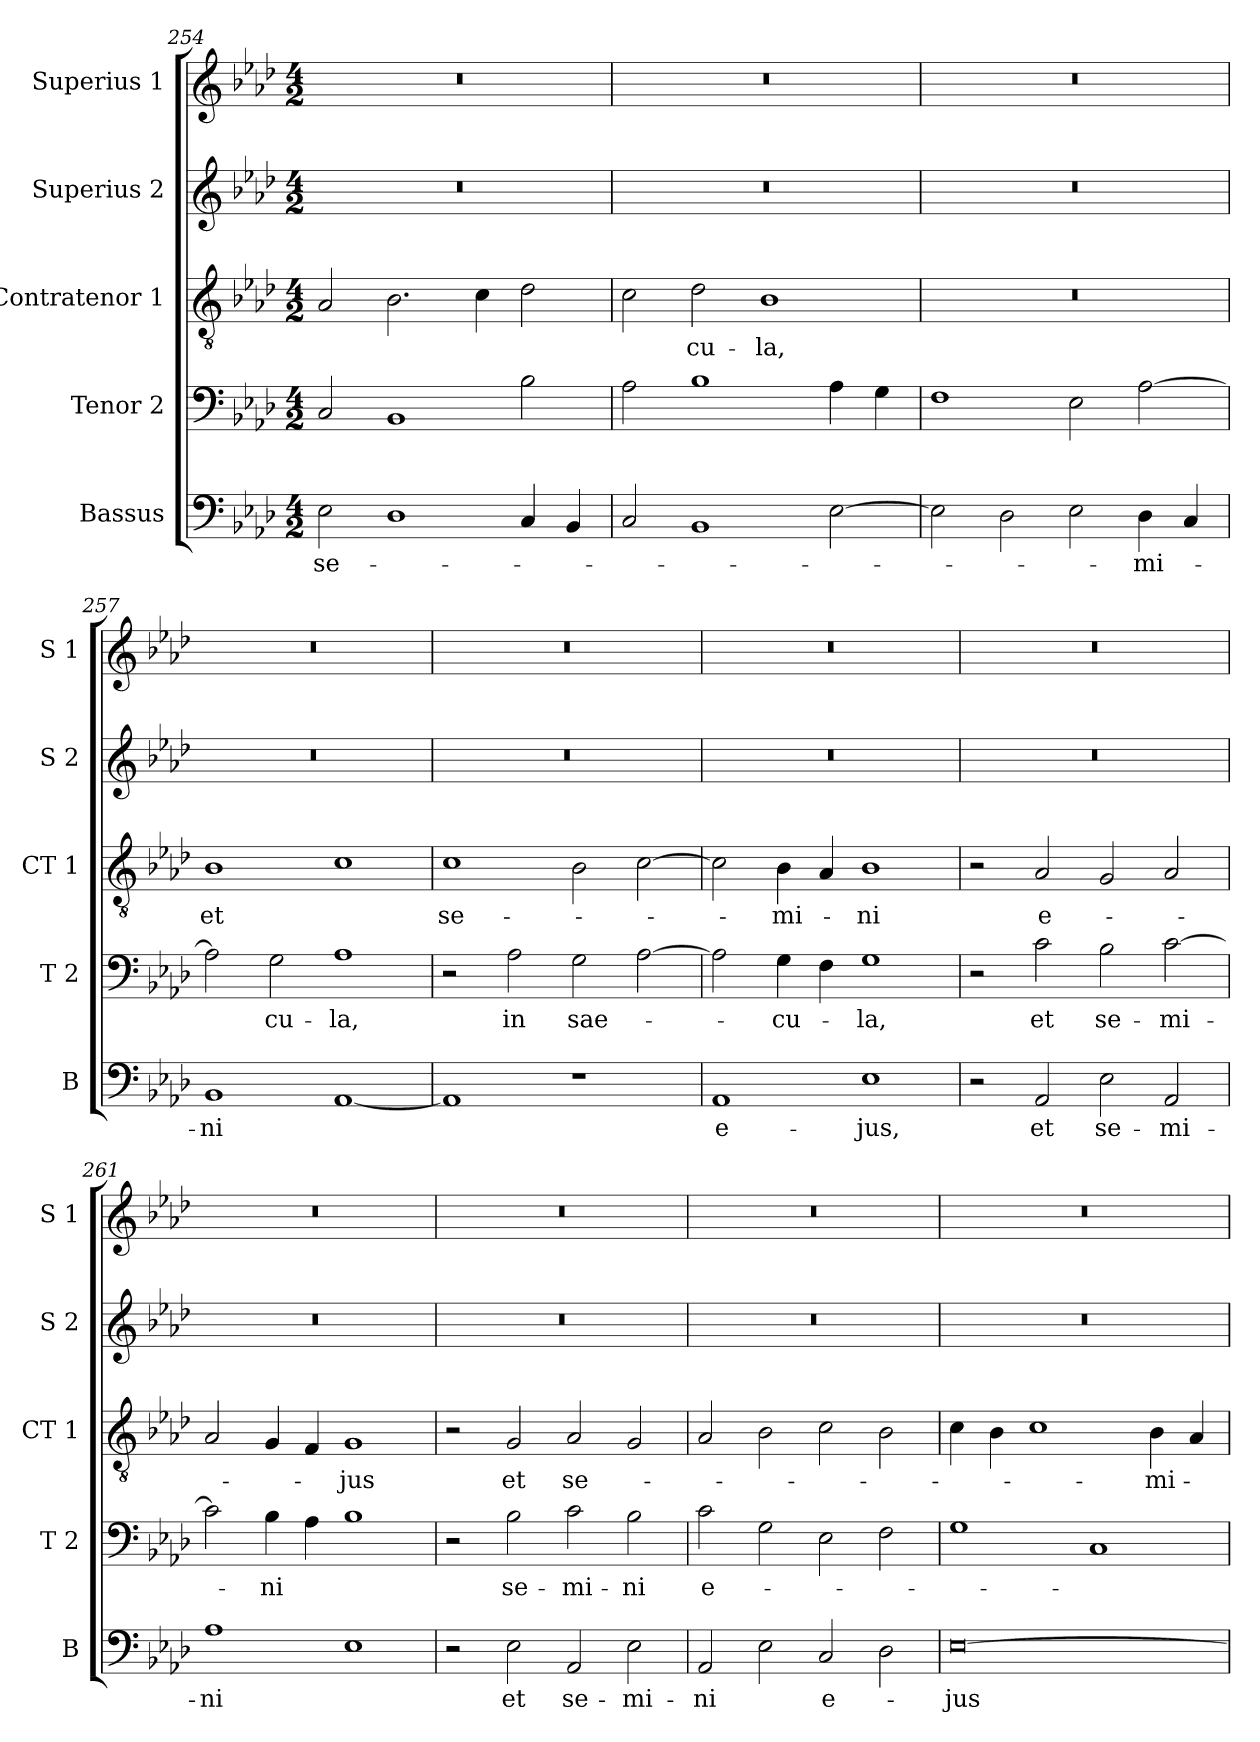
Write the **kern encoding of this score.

**kern	**text	**kern	**text	**kern	**text	**kern	**kern
*part5	*part5	*part4	*part4	*part3	*part3	*part2	*part1
*staff5	*staff5	*staff4	*staff4	*staff3	*staff3	*staff2	*staff1
*I"Bassus	*	*I"Tenor 2	*	*I"Contratenor 1	*	*I"Superius 2	*I"Superius  1
*I'B	*	*I'T 2	*	*I'CT 1	*	*I'S 2	*I'S 1
*clefF4	*	*clefF4	*	*clefGv2	*	*clefG2	*clefG2
*k[b-e-a-d-]	*	*k[b-e-a-d-]	*	*k[b-e-a-d-]	*	*k[b-e-a-d-]	*k[b-e-a-d-]
*A-:	*	*A-:	*	*A-:	*	*A-:	*A-:
*M4/2	*	*M4/2	*	*M4/2	*	*M4/2	*M4/2
=254	=254	=254	=254	=254	=254	=254	=254
!	!LO:LY:b	!	!	!	!	!	!
2E-\	se-	2C/	.	2A-/	.	0r	0r
1D-	.	1BB-	.	2.B-\	.	.	.
.	.	.	.	4c\	.	.	.
4C/	.	2B-\	.	2d-\	.	.	.
4BB-/	.	.	.	.	.	.	.
!!LO:LB:g=z
=255	=255	=255	=255	=255	=255	=255	=255
2C/	.	2A-\	.	2c\	.	0r	0r
!	!	!	!	!	!LO:LY:b	!	!
1BB-	.	1B-	.	2d-\	-cu-	.	.
!	!	!	!	!	!LO:LY:b	!	!
.	.	.	.	1B-	-la,	.	.
[2E-\	.	4A-\	.	.	.	.	.
.	.	4G\	.	.	.	.	.
=256	=256	=256	=256	=256	=256	=256	=256
2E-\]	.	1F	.	0r	.	0r	0r
2D-\	.	.	.	.	.	.	.
2E-\	.	2E-\	.	.	.	.	.
!	!LO:LY:b	!	!	!	!	!	!
4D-\	-mi-	[2A-\	.	.	.	.	.
4C/	.	.	.	.	.	.	.
=257	=257	=257	=257	=257	=257	=257	=257
!	!LO:LY:b	!	!	!	!LO:LY:b	!	!
1BB-	-ni	2A-\]	.	1B-	et	0r	0r
!	!	!	!LO:LY:b	!	!	!	!
.	.	2G\	-cu-	.	.	.	.
!	!	!	!LO:LY:b	!	!	!	!
[1AA-	.	1A-	-la,	1c	.	.	.
=258	=258	=258	=258	=258	=258	=258	=258
!	!	!	!	!	!LO:LY:b	!	!
1AA-]	.	2r	.	1c	se-	0r	0r
!	!	!	!LO:LY:b	!	!	!	!
.	.	2A-\	in	.	.	.	.
!	!	!	!LO:LY:b	!	!	!	!
1r	.	2G\	sae-	2B-\	.	.	.
.	.	[2A-\	.	[2c\	.	.	.
=259	=259	=259	=259	=259	=259	=259	=259
!	!LO:LY:b	!	!	!	!	!	!
1AA-	e-	2A-\]	.	2c\]	.	0r	0r
!	!	!	!LO:LY:b	!	!LO:LY:b	!	!
.	.	4G\	-cu-	4B-\	-mi-	.	.
.	.	4F\	.	4A-/	.	.	.
!	!LO:LY:b	!	!LO:LY:b	!	!LO:LY:b	!	!
1E-	-jus,	1G	-la,	1B-	-ni	.	.
!!LO:LB:g=z
=260	=260	=260	=260	=260	=260	=260	=260
2r	.	2r	.	2r	.	0r	0r
!	!LO:LY:b	!	!LO:LY:b	!	!LO:LY:b	!	!
2AA-/	et	2c\	et	2A-/	e-	.	.
!	!LO:LY:b	!	!LO:LY:b	!	!	!	!
2E-\	se-	2B-\	se-	2G/	.	.	.
!	!LO:LY:b	!	!LO:LY:b	!	!	!	!
2AA-/	-mi-	[2c\	-mi-	2A-/	.	.	.
=261	=261	=261	=261	=261	=261	=261	=261
!	!LO:LY:b	!	!	!	!	!	!
1A-	-ni	2c\]	.	2A-/	.	0r	0r
!	!	!	!LO:LY:b	!	!	!	!
.	.	4B-\	-ni	4G/	.	.	.
.	.	4A-\	.	4F/	.	.	.
!	!	!	!	!	!LO:LY:b	!	!
1E-	.	1B-	.	1G	-jus	.	.
=262	=262	=262	=262	=262	=262	=262	=262
2r	.	2r	.	2r	.	0r	0r
!	!LO:LY:b	!	!LO:LY:b	!	!LO:LY:b	!	!
2E-\	et	2B-\	se-	2G/	et	.	.
!	!LO:LY:b	!	!LO:LY:b	!	!LO:LY:b	!	!
2AA-/	se-	2c\	-mi-	2A-/	se-	.	.
!	!LO:LY:b	!	!LO:LY:b	!	!	!	!
2E-\	-mi-	2B-\	-ni	2G/	.	.	.
=263	=263	=263	=263	=263	=263	=263	=263
!	!LO:LY:b	!	!LO:LY:b	!	!	!	!
2AA-/	-ni	2c\	e-	2A-/	.	0r	0r
2E-\	.	2G\	.	2B-\	.	.	.
!	!LO:LY:b	!	!	!	!	!	!
2C/	e-	2E-\	.	2c\	.	.	.
2D-\	.	2F\	.	2B-\	.	.	.
=264	=264	=264	=264	=264	=264	=264	=264
!	!LO:LY:b	!	!	!	!	!	!
[0E-	-jus	1G	.	4c\	.	0r	0r
.	.	.	.	4B-\	.	.	.
.	.	.	.	1c	.	.	.
.	.	1C	.	.	.	.	.
!	!	!	!	!	!LO:LY:b	!	!
.	.	.	.	4B-\	-mi-	.	.
.	.	.	.	4A-/	.	.	.
=	=	=	=	=	=	=	=
*-	*-	*-	*-	*-	*-	*-	*-
